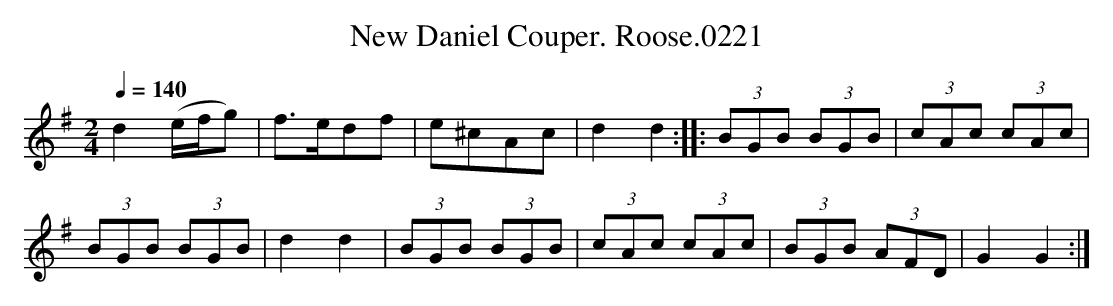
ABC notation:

X:1
T:New Daniel Couper. Roose.0221
M:2/4
L:1/8
Q:1/4=140
K:G
d2(e/f/g)|f>edf|e^cAc|d2d2:|\\
|:(3BGB (3BGB|(3cAc (3cAc|
(3BGB (3BGB|d2d2|(3BGB (3BGB|(3cAc (3cAc|(3BGB (3AFD|G2G2:|
